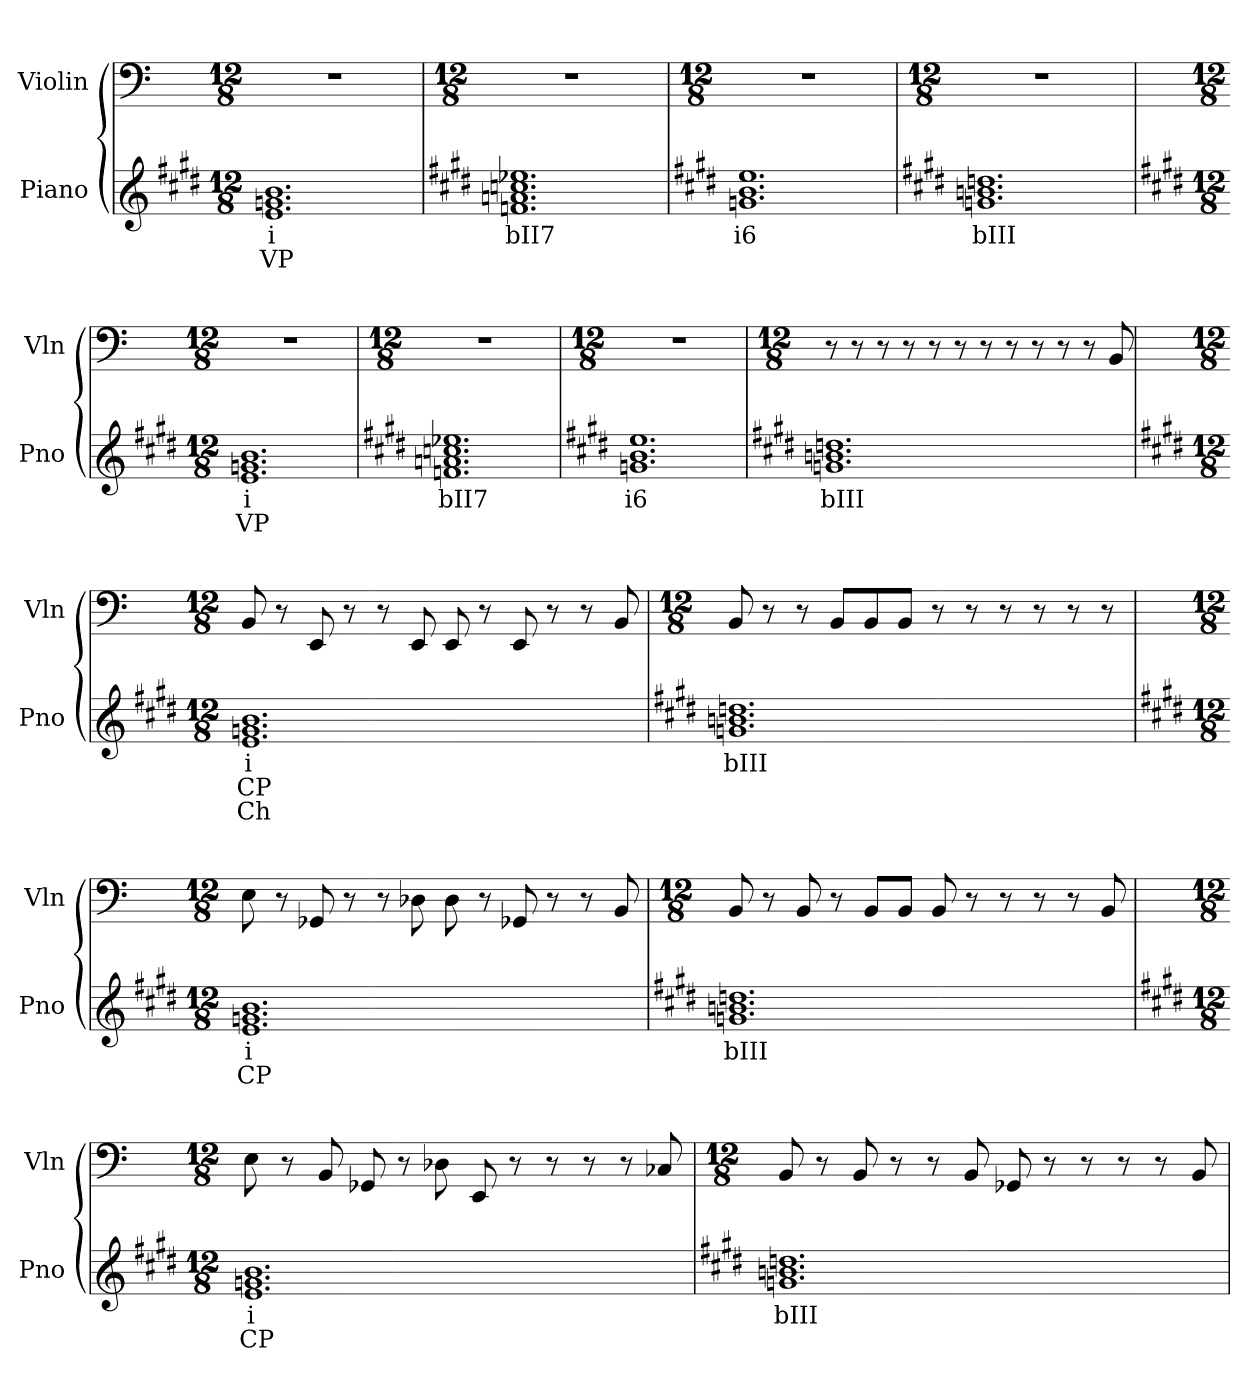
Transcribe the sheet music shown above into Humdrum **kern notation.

**kern	**text	**text	**text	**kern
*part2	*part2	*part2	*part2	*part1
*staff2	*staff2	*staff2	*staff2	*staff1
*I"Piano	*	*	*	*I"Violin
*I'Pno	*	*	*	*I'Vln
*k[f#c#g#d#]	*	*	*	*
*E:	*	*	*	*
*M12/8	*	*	*	*M12/8
=	=	=	=	=
1.e 1.gn 1.b	i	VP	.	1.r
=	=	=	=	=
*k[f#c#g#d#]	*	*	*	*
*E:	*	*	*	*
*	*	*	*	*M12/8
1.fn 1.an 1.ccn 1.ee-X	bII7	.	.	1.r
=	=	=	=	=
*k[f#c#g#d#]	*	*	*	*
*E:	*	*	*	*
*	*	*	*	*M12/8
1.gn 1.b 1.ee	i6	.	.	1.r
=	=	=	=	=
*k[f#c#g#d#]	*	*	*	*
*E:	*	*	*	*
*	*	*	*	*M12/8
1.gn 1.bn 1.ddn	bIII	.	.	1.r
=	=	=	=	=
*k[f#c#g#d#]	*	*	*	*
*E:	*	*	*	*
*M12/8	*	*	*	*M12/8
1.e 1.gn 1.b	i	VP	.	1.r
=	=	=	=	=
*k[f#c#g#d#]	*	*	*	*
*E:	*	*	*	*
*	*	*	*	*M12/8
1.fn 1.an 1.ccn 1.ee-X	bII7	.	.	1.r
=	=	=	=	=
*k[f#c#g#d#]	*	*	*	*
*E:	*	*	*	*
*	*	*	*	*M12/8
1.gn 1.b 1.ee	i6	.	.	1.r
=	=	=	=	=
*k[f#c#g#d#]	*	*	*	*
*E:	*	*	*	*
*	*	*	*	*M12/8
1.gn 1.bn 1.ddn	bIII	.	.	8r
.	.	.	.	8r
.	.	.	.	8r
.	.	.	.	8r
.	.	.	.	8r
.	.	.	.	8r
.	.	.	.	8r
.	.	.	.	8r
.	.	.	.	8r
.	.	.	.	8r
.	.	.	.	8r
.	.	.	.	8BB
=	=	=	=	=
*k[f#c#g#d#]	*	*	*	*
*E:	*	*	*	*
*M12/8	*	*	*	*M12/8
1.e 1.gn 1.b	i	CP	Ch	8BB
.	.	.	.	8r
.	.	.	.	8EE
.	.	.	.	8r
.	.	.	.	8r
.	.	.	.	8EE
.	.	.	.	8EE
.	.	.	.	8r
.	.	.	.	8EE
.	.	.	.	8r
.	.	.	.	8r
.	.	.	.	8BB
=	=	=	=	=
*k[f#c#g#d#]	*	*	*	*
*E:	*	*	*	*
*	*	*	*	*M12/8
1.gn 1.bn 1.ddn	bIII	.	.	8BB
.	.	.	.	8r
.	.	.	.	8r
.	.	.	.	8BBL
.	.	.	.	8BB
.	.	.	.	8BBJ
.	.	.	.	8r
.	.	.	.	8r
.	.	.	.	8r
.	.	.	.	8r
.	.	.	.	8r
.	.	.	.	8r
=	=	=	=	=
*k[f#c#g#d#]	*	*	*	*
*E:	*	*	*	*
*M12/8	*	*	*	*M12/8
1.e 1.gn 1.b	i	CP	.	8E
.	.	.	.	8r
.	.	.	.	8GG-X
.	.	.	.	8r
.	.	.	.	8r
.	.	.	.	8D-X
.	.	.	.	8D-
.	.	.	.	8r
.	.	.	.	8GG-X
.	.	.	.	8r
.	.	.	.	8r
.	.	.	.	8BB
=	=	=	=	=
*k[f#c#g#d#]	*	*	*	*
*E:	*	*	*	*
*	*	*	*	*M12/8
1.gn 1.bn 1.ddn	bIII	.	.	8BB
.	.	.	.	8r
.	.	.	.	8BB
.	.	.	.	8r
.	.	.	.	8BBL
.	.	.	.	8BBJ
.	.	.	.	8BB
.	.	.	.	8r
.	.	.	.	8r
.	.	.	.	8r
.	.	.	.	8r
.	.	.	.	8BB
=	=	=	=	=
*k[f#c#g#d#]	*	*	*	*
*E:	*	*	*	*
*M12/8	*	*	*	*M12/8
1.e 1.gn 1.b	i	CP	.	8E
.	.	.	.	8r
.	.	.	.	8BB
.	.	.	.	8GG-X
.	.	.	.	8r
.	.	.	.	8D-X
.	.	.	.	8EE
.	.	.	.	8r
.	.	.	.	8r
.	.	.	.	8r
.	.	.	.	8r
.	.	.	.	8C-X
=	=	=	=	=
*k[f#c#g#d#]	*	*	*	*
*E:	*	*	*	*
*	*	*	*	*M12/8
1.gn 1.bn 1.ddn	bIII	.	.	8BB
.	.	.	.	8r
.	.	.	.	8BB
.	.	.	.	8r
.	.	.	.	8r
.	.	.	.	8BB
.	.	.	.	8GG-X
.	.	.	.	8r
.	.	.	.	8r
.	.	.	.	8r
.	.	.	.	8r
.	.	.	.	8BB
=	=	=	=	=
*-	*-	*-	*-	*-
